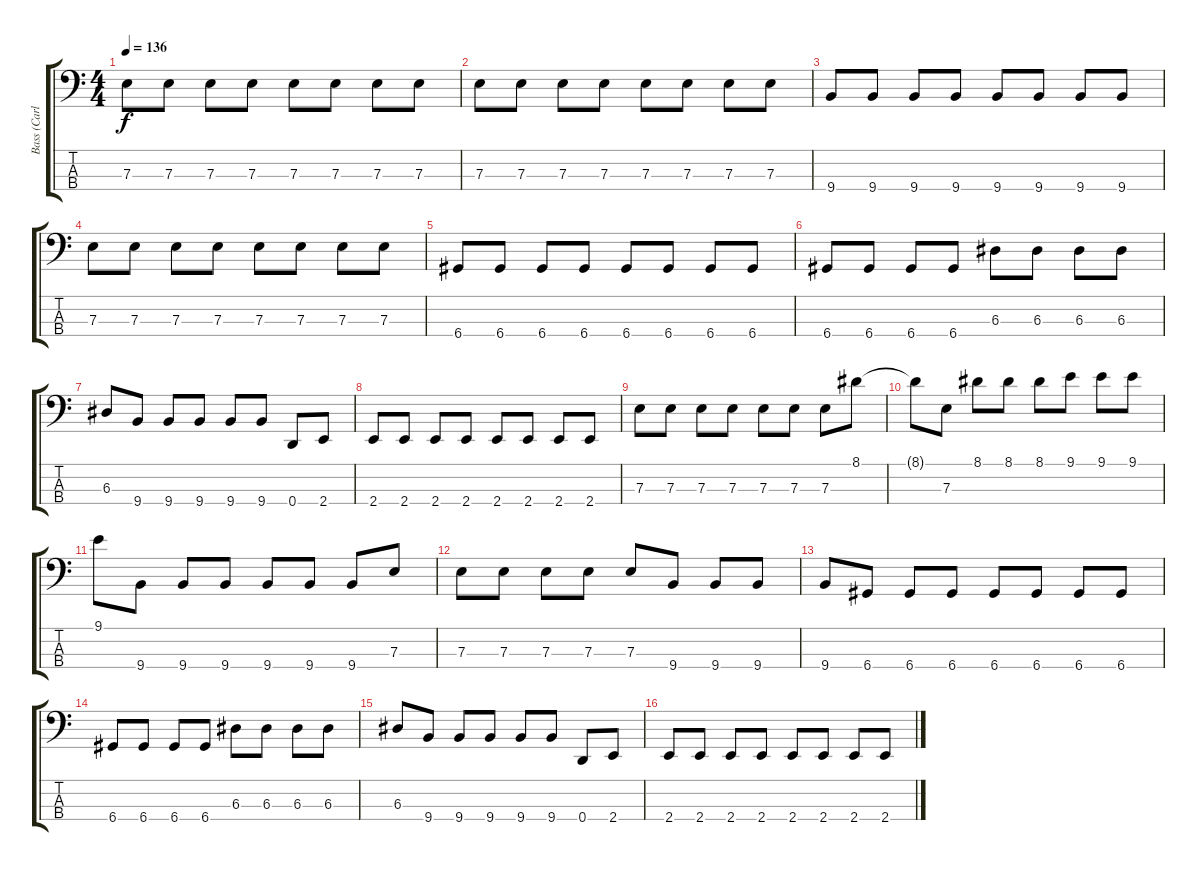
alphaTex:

\track ("Bass (Carlos)" "Bass (Carl") {instrument electricbasspick}
\staff {score tabs}
\tuning (G2 D2 A1 D1) {hide}
\ts (4 4)
\tempo 136
\clef f4
\ks c
7.3.8{dy f} 7.3.8 7.3.8 7.3.8 7.3.8 7.3.8 7.3.8 7.3.8 |
7.3.8 7.3.8 7.3.8 7.3.8 7.3.8 7.3.8 7.3.8 7.3.8 |
9.4.8 9.4.8 9.4.8 9.4.8 9.4.8 9.4.8 9.4.8 9.4.8 |
7.3.8 7.3.8 7.3.8 7.3.8 7.3.8 7.3.8 7.3.8 7.3.8 |
6.4.8 6.4.8 6.4.8 6.4.8 6.4.8 6.4.8 6.4.8 6.4.8 |
6.4.8 6.4.8 6.4.8 6.4.8 6.3.8 6.3.8 6.3.8 6.3.8 |
6.3.8 9.4.8 9.4.8 9.4.8 9.4.8 9.4.8 0.4.8 2.4.8 |
2.4.8 2.4.8 2.4.8 2.4.8 2.4.8 2.4.8 2.4.8 2.4.8 |
7.3.8 7.3.8 7.3.8 7.3.8 7.3.8 7.3.8 7.3.8 8.1.8 |
8.1{t}.8 7.3.8 8.1.8 8.1.8 8.1.8 9.1.8 9.1.8 9.1.8 |
9.1.8 9.4.8 9.4.8 9.4.8 9.4.8 9.4.8 9.4.8 7.3.8 |
7.3.8 7.3.8 7.3.8 7.3.8 7.3.8 9.4.8 9.4.8 9.4.8 |
9.4.8 6.4.8 6.4.8 6.4.8 6.4.8 6.4.8 6.4.8 6.4.8 |
6.4.8 6.4.8 6.4.8 6.4.8 6.3.8 6.3.8 6.3.8 6.3.8 |
6.3.8 9.4.8 9.4.8 9.4.8 9.4.8 9.4.8 0.4.8 2.4.8 |
2.4.8 2.4.8 2.4.8 2.4.8 2.4.8 2.4.8 2.4.8 2.4.8
